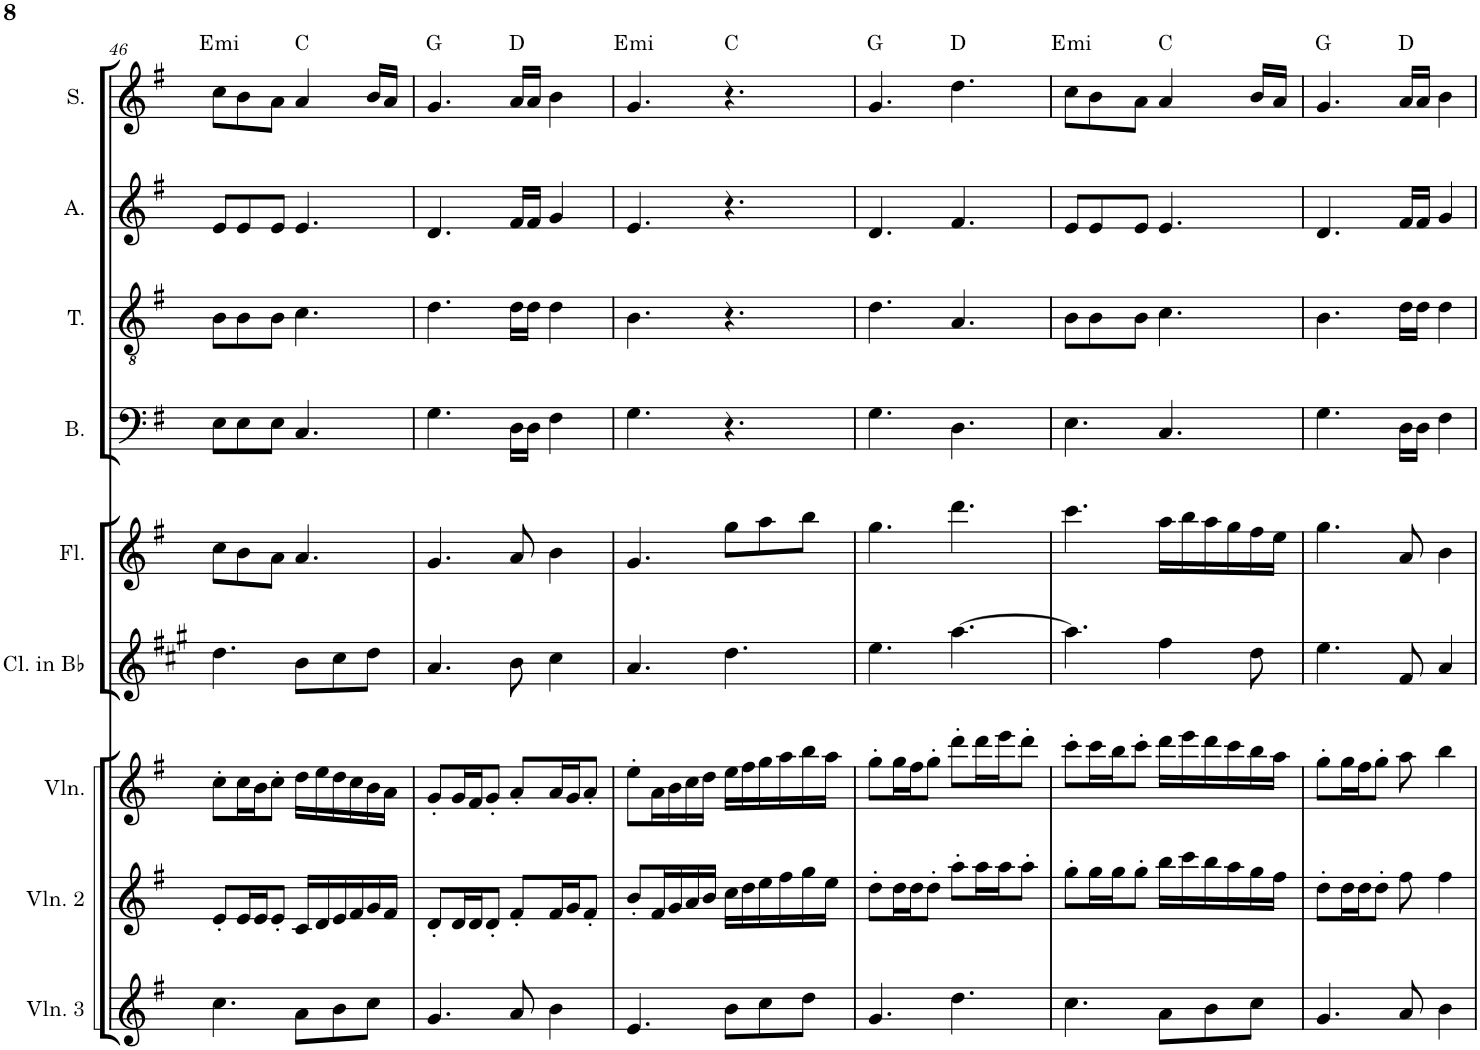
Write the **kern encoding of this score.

**kern	**kern	**kern	**kern	**kern	**kern	**kern	**kern	**kern	**harte
*part9	*part8	*part7	*part6	*part5	*part4	*part3	*part2	*part1	*part1
*staff9	*staff8	*staff7	*staff6	*staff5	*staff4	*staff3	*staff2	*staff1	*
*I"Violin 3	*I"Violin 2	*I"Violin	*I"Clarinet in Bb	*I"Flute	*I"Bass	*I"Tenor	*I"Alto	*I"Soprano	*
*I'Vln. 3	*I'Vln. 2	*I'Vln.	*I'Cl. in Bb	*I'Fl.	*I'B.	*I'T.	*I'A.	*I'S.	*
!!LO:PB:g=z
*clefG2	*clefG2	*clefG2	*clefG2	*clefG2	*clefF4	*clefGv2	*clefG2	*clefG2	*
*	*	*	*Trd1c2	*	*	*	*	*	*
*k[f#]	*k[f#]	*k[f#]	*k[f#c#g#]	*k[f#]	*k[f#]	*k[f#]	*k[f#]	*k[f#]	*
*M6/8	*M6/8	*M6/8	*M6/8	*M6/8	*M6/8	*M6/8	*M6/8	*M6/8	*
=46	=46	=46	=46	=46	=46	=46	=46	=46	=46
!	!	!	!	!	!	!	!	!	!LO:H:kt=mi
4.cc\	8e'/L	8cc'\L	4.dd\	8cc\L	8E\L	8B\L	8e/L	8cc\L	E:min
.	16e/L	16cc\L	.	8b\	8E\	8B\	8e/	8b\	.
.	16e/J	16b\J	.	.	.	.	.	.	.
.	8e'/J	8cc'\J	.	8a\J	8E\J	8B\J	8e/J	8a\J	.
8a\L	16c/LL	16dd\LL	8b\L	4.a/	4.C/	4.c\	4.e/	4a/	C:maj
.	16d/	16ee\	.	.	.	.	.	.	.
8b\	16e/	16dd\	8cc#\	.	.	.	.	.	.
.	16f#/	16cc\	.	.	.	.	.	.	.
8cc\J	16g/	16b\	8dd\J	.	.	.	.	16b/LL	.
.	16f#/JJ	16a\JJ	.	.	.	.	.	16a/JJ	.
=47	=47	=47	=47	=47	=47	=47	=47	=47	=47
4.g/	8d'/L	8g'/L	4.a/	4.g/	4.G\	4.d\	4.d/	4.g/	G:maj
.	16d/L	16g/L	.	.	.	.	.	.	.
.	16d/J	16f#/J	.	.	.	.	.	.	.
.	8d'/J	8g'/J	.	.	.	.	.	.	.
8a/	8f#'/L	8a'/L	8b\	8a/	16D\LL	16d\LL	16f#/LL	16a/LL	D:maj
.	.	.	.	.	16D\JJ	16d\JJ	16f#/JJ	16a/JJ	.
4b\	16f#/L	16a/L	4cc#\	4b\	4F#\	4d\	4g/	4b\	.
.	16g/J	16g/J	.	.	.	.	.	.	.
.	8f#'/J	8a'/J	.	.	.	.	.	.	.
=48	=48	=48	=48	=48	=48	=48	=48	=48	=48
!	!	!	!	!	!	!	!	!	!LO:H:kt=mi
4.e/	8b'/L	8ee'\L	4.a/	4.g/	4.G\	4.B\	4.e/	4.g/	E:min
.	16f#/L	16a\L	.	.	.	.	.	.	.
.	16g/	16b\	.	.	.	.	.	.	.
.	16a/	16cc\	.	.	.	.	.	.	.
.	16b/JJ	16dd\JJ	.	.	.	.	.	.	.
8b\L	16cc\LL	16ee\LL	4.dd\	8gg\L	4.r	4.r	4.r	4.r	C:maj
.	16dd\	16ff#\	.	.	.	.	.	.	.
8cc\	16ee\	16gg\	.	8aa\	.	.	.	.	.
.	16ff#\	16aa\	.	.	.	.	.	.	.
8dd\J	16gg\	16bb\	.	8bb\J	.	.	.	.	.
.	16ee\JJ	16aa\JJ	.	.	.	.	.	.	.
=49	=49	=49	=49	=49	=49	=49	=49	=49	=49
4.g/	8dd'\L	8gg'\L	4.ee\	4.gg\	4.G\	4.d\	4.d/	4.g/	G:maj
.	16dd\L	16gg\L	.	.	.	.	.	.	.
.	16dd\J	16ff#\J	.	.	.	.	.	.	.
.	8dd'\J	8gg'\J	.	.	.	.	.	.	.
4.dd\	8aa'\L	8ddd'\L	[4.aa\	4.ddd\	4.D\	4.A/	4.f#/	4.dd\	D:maj
.	16aa\L	16ddd\L	.	.	.	.	.	.	.
.	16aa\J	16eee\J	.	.	.	.	.	.	.
.	8aa'\J	8ddd'\J	.	.	.	.	.	.	.
=50	=50	=50	=50	=50	=50	=50	=50	=50	=50
!	!	!	!	!	!	!	!	!	!LO:H:kt=mi
4.cc\	8gg'\L	8ccc'\L	4.aa\]	4.ccc\	4.E\	8B\L	8e/L	8cc\L	E:min
.	16gg\L	16ccc\L	.	.	.	8B\	8e/	8b\	.
.	16gg\J	16bb\J	.	.	.	.	.	.	.
.	8gg'\J	8ccc'\J	.	.	.	8B\J	8e/J	8a\J	.
8a\L	16bb\LL	16ddd\LL	4ff#\	16aa\LL	4.C/	4.c\	4.e/	4a/	C:maj
.	16ccc\	16eee\	.	16bb\	.	.	.	.	.
8b\	16bb\	16ddd\	.	16aa\	.	.	.	.	.
.	16aa\	16ccc\	.	16gg\	.	.	.	.	.
8cc\J	16gg\	16bb\	8dd\	16ff#\	.	.	.	16b/LL	.
.	16ff#\JJ	16aa\JJ	.	16ee\JJ	.	.	.	16a/JJ	.
=51	=51	=51	=51	=51	=51	=51	=51	=51	=51
4.g/	8dd'\L	8gg'\L	4.ee\	4.gg\	4.G\	4.B\	4.d/	4.g/	G:maj
.	16dd\L	16gg\L	.	.	.	.	.	.	.
.	16dd\J	16ff#\J	.	.	.	.	.	.	.
.	8dd'\J	8gg'\J	.	.	.	.	.	.	.
8a/	8ff#\	8aa\	8f#/	8a/	16D\LL	16d\LL	16f#/LL	16a/LL	D:maj
.	.	.	.	.	16D\JJ	16d\JJ	16f#/JJ	16a/JJ	.
4b\	4ff#\	4bb\	4a/	4b\	4F#\	4d\	4g/	4b\	.
=	=	=	=	=	=	=	=	=	=
*-	*-	*-	*-	*-	*-	*-	*-	*-	*-
